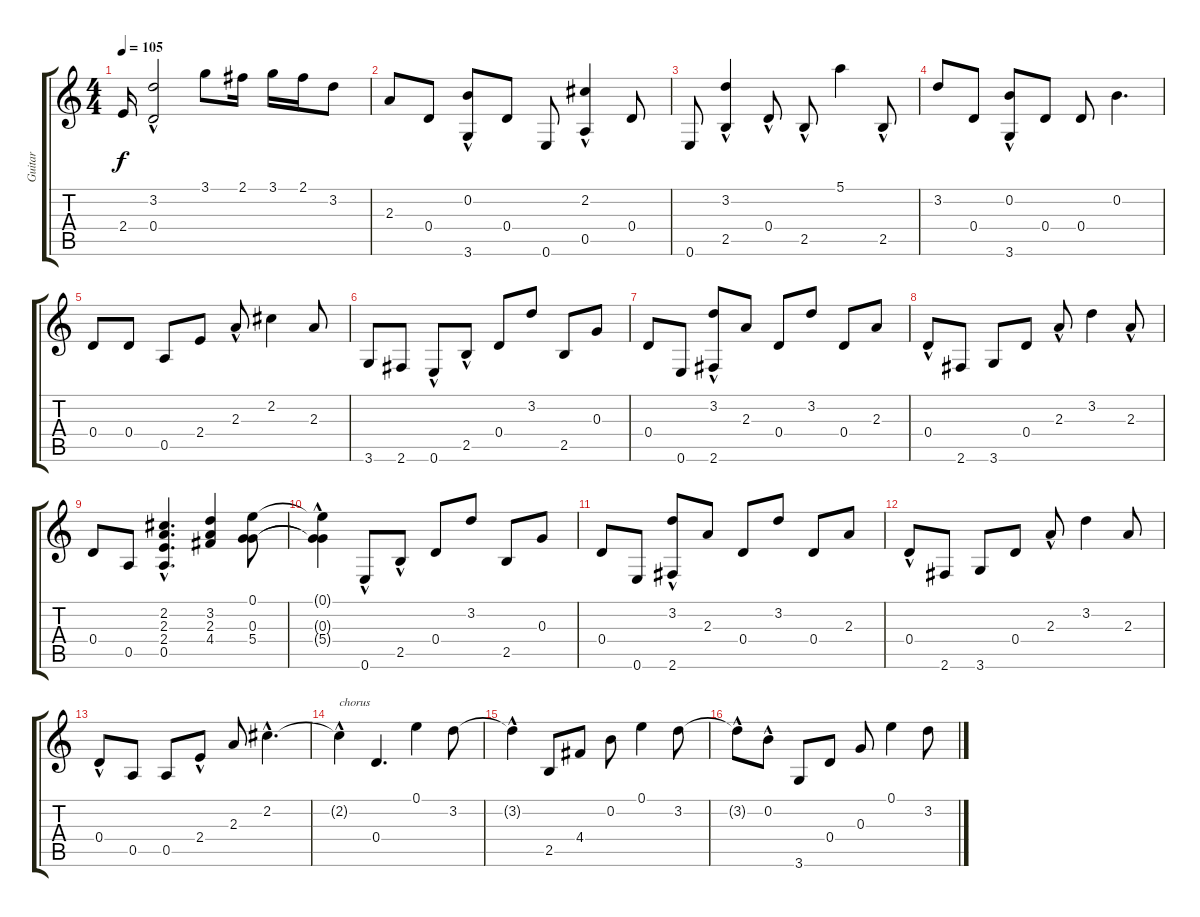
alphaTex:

\track ("Guitar" "Guitar") {instrument acousticguitarsteel}
\staff {score tabs}
\tuning (E4 B3 G3 D3 A2 E2) {hide}
\ts (4 4)
\tempo 105
\clef g2
\ks c
2.4{t}.16{dy f} (3.2{hac} 0.4).2 3.1.8 2.1.16 3.1.16 2.1.16 3.2.8 |
2.3.8 0.4.8 (0.2{hac} 3.6).8 0.4.8 0.6.8 (2.2 0.5{hac}).4 0.4.8 |
0.6.8 (3.2{hac} 2.5{hac}).4 0.4{hac}.8 2.5{hac}.8 5.1.4 2.5{hac}.8 |
3.2.8 0.4.8 (0.2{hac} 3.6).8 0.4.8 0.4.8 0.2.4{d} |
0.4.8 0.4.8 0.5.8 2.4.8 2.3{hac}.8 2.2.4 2.3.8 |
3.6.8 2.6.8 0.6{hac}.8 2.5{hac}.8 0.4.8 3.2.8 2.5.8 0.3.8 |
0.4.8 0.6.8 (3.2{hac} 2.6{hac}).8 2.3.8 0.4.8 3.2.8 0.4.8 2.3.8 |
0.4{hac}.8 2.6.8 3.6.8 0.4.8 2.3{hac}.8 3.2.4 2.3{hac}.8 |
0.4.8 0.5.8 (2.2{hac} 2.3{hac} 2.4{hac} 0.5).4{d} (3.2 2.3 4.4).4 (0.1 0.3 5.4).8 |
(0.1{t} 0.3{hac t} 5.4{hac t}).4 0.6{hac}.8 2.5{hac}.8 0.4.8 3.2.8 2.5.8 0.3.8 |
0.4.8 0.6.8 (3.2{hac} 2.6{hac}).8 2.3.8 0.4.8 3.2.8 0.4.8 2.3.8 |
0.4{hac}.8 2.6.8 3.6.8 0.4.8 2.3{hac}.8 3.2.4 2.3.8 |
0.4{hac}.8 0.5.8 0.5.8 2.4{hac}.8 2.3.8 2.2{hac}.4{d} |
2.2{hac t}.4{txt "chorus"} 0.4.4{d} 0.1.4 3.2.8 |
3.2{hac t}.4 2.5.8 4.4.8 0.2.8 0.1.4 3.2.8 |
3.2{hac t}.8 0.2{hac}.8 3.6.8 0.4.8 0.3.8 0.1.4 3.2.8
